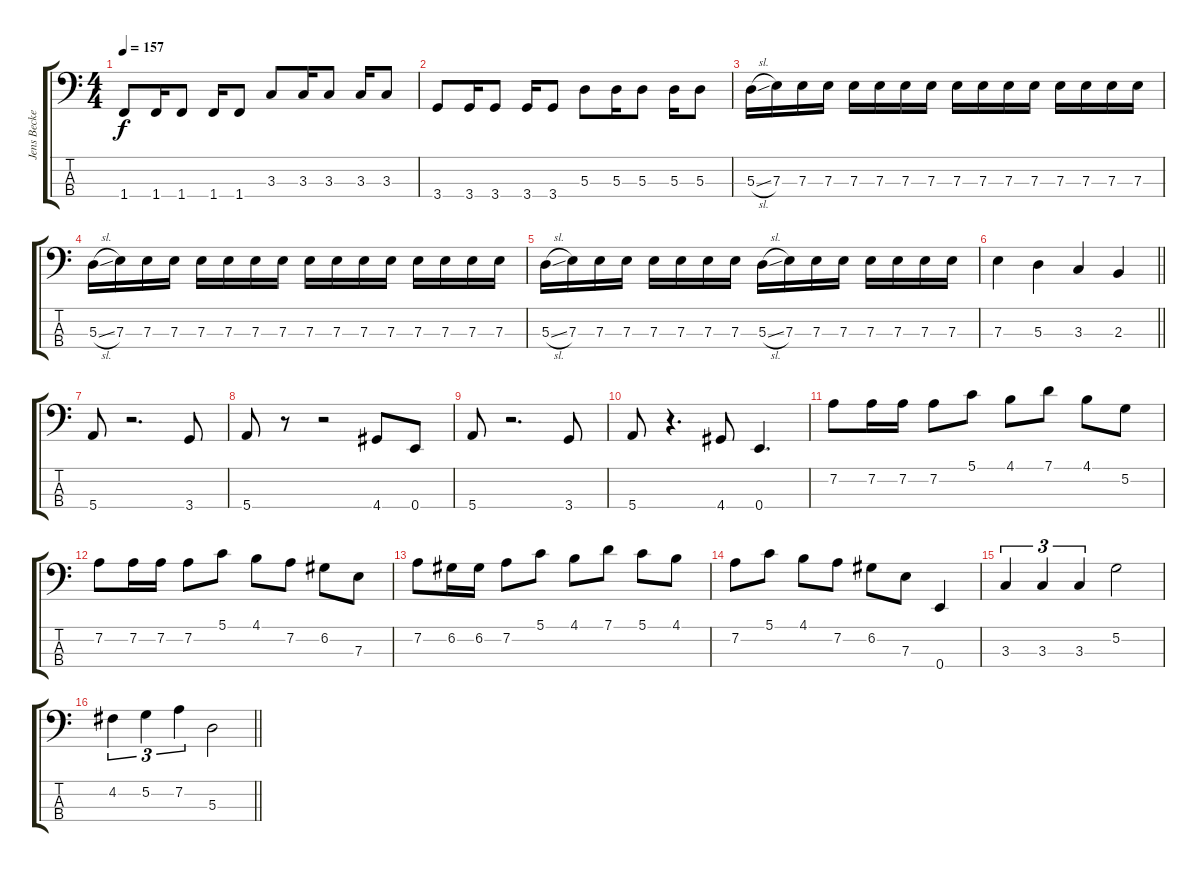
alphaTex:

\track ("Jens Becker" "Jens Becke") {instrument electricbasspick}
\staff {score tabs}
\tuning (G2 D2 A1 E1) {hide}
\ts (4 4)
\tempo 157
\clef f4
\ks c
1.4.8{dy f} 1.4.16 1.4.8 1.4.16 1.4.8 3.3.8 3.3.16 3.3.8 3.3.16 3.3.8 |
3.4.8 3.4.16 3.4.8 3.4.16 3.4.8 5.3.8 5.3.16 5.3.8 5.3.16 5.3.8 |
5.3{sl}.16 7.3.16 7.3.16 7.3.16 7.3.16 7.3.16 7.3.16 7.3.16 7.3.16 7.3.16 7.3.16 7.3.16 7.3.16 7.3.16 7.3.16 7.3.16 |
5.3{sl}.16 7.3.16 7.3.16 7.3.16 7.3.16 7.3.16 7.3.16 7.3.16 7.3.16 7.3.16 7.3.16 7.3.16 7.3.16 7.3.16 7.3.16 7.3.16 |
5.3{sl}.16 7.3.16 7.3.16 7.3.16 7.3.16 7.3.16 7.3.16 7.3.16 5.3{sl}.16 7.3.16 7.3.16 7.3.16 7.3.16 7.3.16 7.3.16 7.3.16 |
\barLineRight lightlight
7.3.4 5.3.4 3.3.4 2.3.4 |
\section ("" "")
5.4.8 r.2{d} 3.4.8 |
5.4.8 r.8 r.2 4.4.8 0.4.8 |
5.4.8 r.2{d} 3.4.8 |
5.4.8 r.4{d} 4.4.8 0.4.4{d} |
7.2.8 7.2.16 7.2.16 7.2.8 5.1.8 4.1.8 7.1.8 4.1.8 5.2.8 |
7.2.8 7.2.16 7.2.16 7.2.8 5.1.8 4.1.8 7.2.8 6.2.8 7.3.8 |
7.2.8 6.2.16 6.2.16 7.2.8 5.1.8 4.1.8 7.1.8 5.1.8 4.1.8 |
7.2.8 5.1.8 4.1.8 7.2.8 6.2.8 7.3.8 0.4.4 |
3.3.4{tu (3 2)} 3.3.4{tu (3 2)} 3.3.4{tu (3 2)} 5.2.2 |
\barLineRight lightlight
4.2.4{tu (3 2)} 5.2.4{tu (3 2)} 7.2.4{tu (3 2)} 5.3.2
